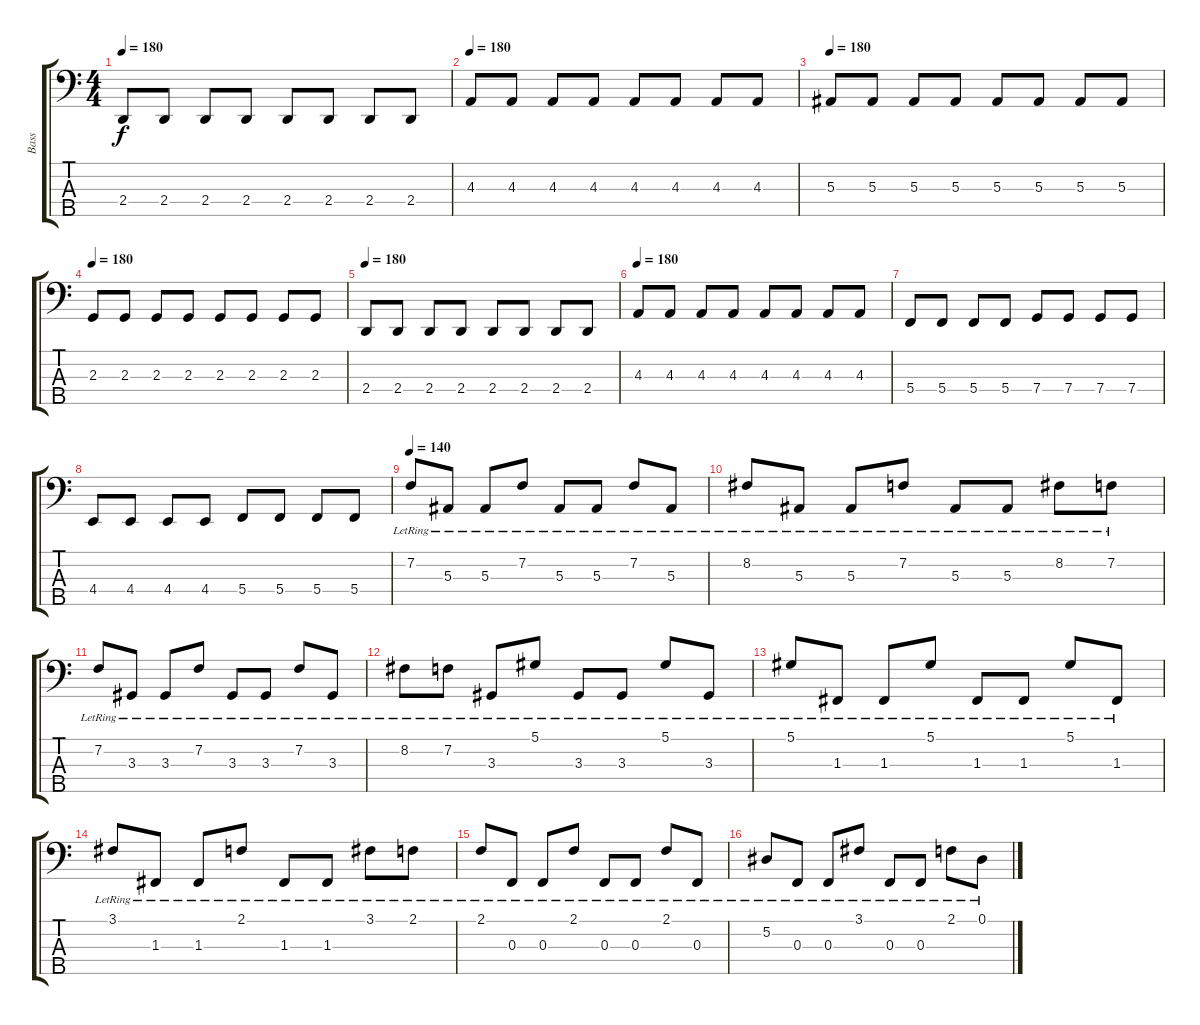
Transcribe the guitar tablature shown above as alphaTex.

\track ("Bass" "Bass") {instrument electricbassfinger}
\staff {score tabs}
\tuning (Eb2 Bb1 F1 C1 G0) {hide}
\ts (4 4)
\tempo 180
\clef f4
\ks c
2.4.8{dy f} 2.4.8 2.4.8 2.4.8 2.4.8 2.4.8 2.4.8 2.4.8 |
\tempo 180
4.3.8 4.3.8 4.3.8 4.3.8 4.3.8 4.3.8 4.3.8 4.3.8 |
\tempo 180
5.3.8 5.3.8 5.3.8 5.3.8 5.3.8 5.3.8 5.3.8 5.3.8 |
\tempo 180
2.3.8 2.3.8 2.3.8 2.3.8 2.3.8 2.3.8 2.3.8 2.3.8 |
\tempo 180
2.4.8 2.4.8 2.4.8 2.4.8 2.4.8 2.4.8 2.4.8 2.4.8 |
\tempo 180
4.3.8 4.3.8 4.3.8 4.3.8 4.3.8 4.3.8 4.3.8 4.3.8 |
5.4.8 5.4.8 5.4.8 5.4.8 7.4.8 7.4.8 7.4.8 7.4.8 |
4.4.8 4.4.8 4.4.8 4.4.8 5.4.8 5.4.8 5.4.8 5.4.8 |
\tempo 140
7.2{lr}.8 5.3{lr}.8 5.3{lr}.8 7.2{lr}.8 5.3{lr}.8 5.3{lr}.8 7.2{lr}.8 5.3{lr}.8 |
8.2{lr}.8 5.3{lr}.8 5.3{lr}.8 7.2{lr}.8 5.3{lr}.8 5.3{lr}.8 8.2{lr}.8 7.2{lr}.8 |
7.2{lr}.8 3.3{lr}.8 3.3{lr}.8 7.2{lr}.8 3.3{lr}.8 3.3{lr}.8 7.2{lr}.8 3.3{lr}.8 |
8.2{lr}.8 7.2{lr}.8 3.3{lr}.8 5.1{lr}.8 3.3{lr}.8 3.3{lr}.8 5.1{lr}.8 3.3{lr}.8 |
5.1{lr}.8 1.3{lr}.8 1.3{lr}.8 5.1{lr}.8 1.3{lr}.8 1.3{lr}.8 5.1{lr}.8 1.3{lr}.8 |
3.1{lr}.8 1.3{lr}.8 1.3{lr}.8 2.1{lr}.8 1.3{lr}.8 1.3{lr}.8 3.1{lr}.8 2.1{lr}.8 |
2.1{lr}.8 0.3{lr}.8 0.3{lr}.8 2.1{lr}.8 0.3{lr}.8 0.3{lr}.8 2.1{lr}.8 0.3{lr}.8 |
5.2{lr}.8 0.3{lr}.8 0.3{lr}.8 3.1{lr}.8 0.3{lr}.8 0.3{lr}.8 2.1{lr}.8 0.1{lr}.8
